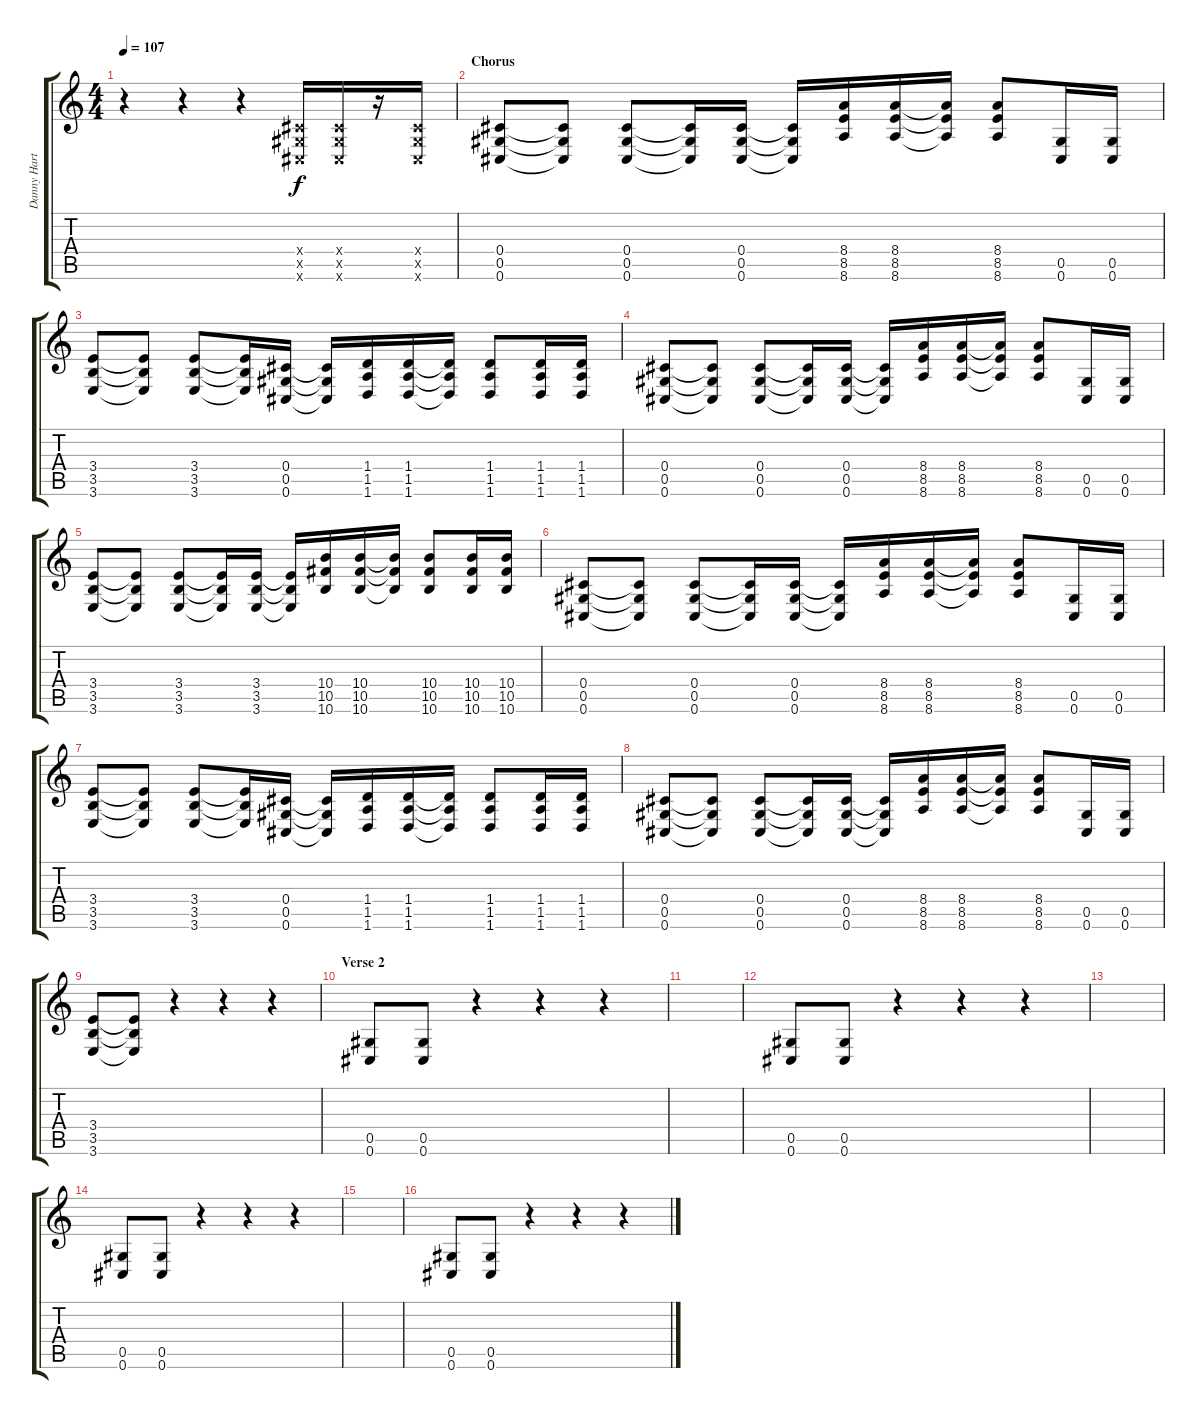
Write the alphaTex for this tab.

\track ("Danny Hartwell (Guitar)" "Danny Hart") {instrument distortionguitar}
\staff {score tabs}
\tuning (Eb4 Bb3 Gb3 Db3 Ab2 Db2) {hide}
\ts (4 4)
\tempo 107
\clef g2
\ks c
r.4{dy f} r.4 r.4 (0.4{x} 0.5{x} 0.6{x}).16 (0.4{x} 0.5{x} 0.6{x}).16 r.16 (0.4{x} 0.5{x} 0.6{x}).16 |
\section ("" "Chorus")
(0.4 0.5 0.6).8 (0.4{t} 0.5{t} 0.6{t}).8 (0.4 0.5 0.6).8 (0.4{t} 0.5{t} 0.6{t}).16 (0.4 0.5 0.6).16 (0.4{t} 0.5{t} 0.6{t}).16 (8.4 8.5 8.6).16 (8.4 8.5 8.6).16 (8.4{t} 8.5{t} 8.6{t}).16 (8.4 8.5 8.6).8 (0.5 0.6).16 (0.5 0.6).16 |
(3.4 3.5 3.6).8 (3.4{t} 3.5{t} 3.6{t}).8 (3.4 3.5 3.6).8 (3.4{t} 3.5{t} 3.6{t}).16 (0.4 0.5 0.6).16 (0.4{t} 0.5{t} 0.6{t}).16 (1.4 1.5 1.6).16 (1.4 1.5 1.6).16 (1.4{t} 1.5{t} 1.6{t}).16 (1.4 1.5 1.6).8 (1.4 1.5 1.6).16 (1.4 1.5 1.6).16 |
(0.4 0.5 0.6).8 (0.4{t} 0.5{t} 0.6{t}).8 (0.4 0.5 0.6).8 (0.4{t} 0.5{t} 0.6{t}).16 (0.4 0.5 0.6).16 (0.4{t} 0.5{t} 0.6{t}).16 (8.4 8.5 8.6).16 (8.4 8.5 8.6).16 (8.4{t} 8.5{t} 8.6{t}).16 (8.4 8.5 8.6).8 (0.5 0.6).16 (0.5 0.6).16 |
(3.4 3.5 3.6).8 (3.4{t} 3.5{t} 3.6{t}).8 (3.4 3.5 3.6).8 (3.4{t} 3.5{t} 3.6{t}).16 (3.4 3.5 3.6).16 (3.4{t} 3.5{t} 3.6{t}).16 (10.4 10.5 10.6).16 (10.4 10.5 10.6).16 (10.4{t} 10.5{t} 10.6{t}).16 (10.4 10.5 10.6).8 (10.4 10.5 10.6).16 (10.4 10.5 10.6).16 |
(0.4 0.5 0.6).8 (0.4{t} 0.5{t} 0.6{t}).8 (0.4 0.5 0.6).8 (0.4{t} 0.5{t} 0.6{t}).16 (0.4 0.5 0.6).16 (0.4{t} 0.5{t} 0.6{t}).16 (8.4 8.5 8.6).16 (8.4 8.5 8.6).16 (8.4{t} 8.5{t} 8.6{t}).16 (8.4 8.5 8.6).8 (0.5 0.6).16 (0.5 0.6).16 |
(3.4 3.5 3.6).8 (3.4{t} 3.5{t} 3.6{t}).8 (3.4 3.5 3.6).8 (3.4{t} 3.5{t} 3.6{t}).16 (0.4 0.5 0.6).16 (0.4{t} 0.5{t} 0.6{t}).16 (1.4 1.5 1.6).16 (1.4 1.5 1.6).16 (1.4{t} 1.5{t} 1.6{t}).16 (1.4 1.5 1.6).8 (1.4 1.5 1.6).16 (1.4 1.5 1.6).16 |
(0.4 0.5 0.6).8 (0.4{t} 0.5{t} 0.6{t}).8 (0.4 0.5 0.6).8 (0.4{t} 0.5{t} 0.6{t}).16 (0.4 0.5 0.6).16 (0.4{t} 0.5{t} 0.6{t}).16 (8.4 8.5 8.6).16 (8.4 8.5 8.6).16 (8.4{t} 8.5{t} 8.6{t}).16 (8.4 8.5 8.6).8 (0.5 0.6).16 (0.5 0.6).16 |
(3.4 3.5 3.6).8 (3.4{t} 3.5{t} 3.6{t}).8 r.4 r.4 r.4 |
\section ("" "Verse 2")
(0.5 0.6).8 (0.5 0.6).8 r.4 r.4 r.4 |
|
(0.5 0.6).8 (0.5 0.6).8 r.4 r.4 r.4 |
|
(0.5 0.6).8 (0.5 0.6).8 r.4 r.4 r.4 |
|
(0.5 0.6).8 (0.5 0.6).8 r.4 r.4 r.4
